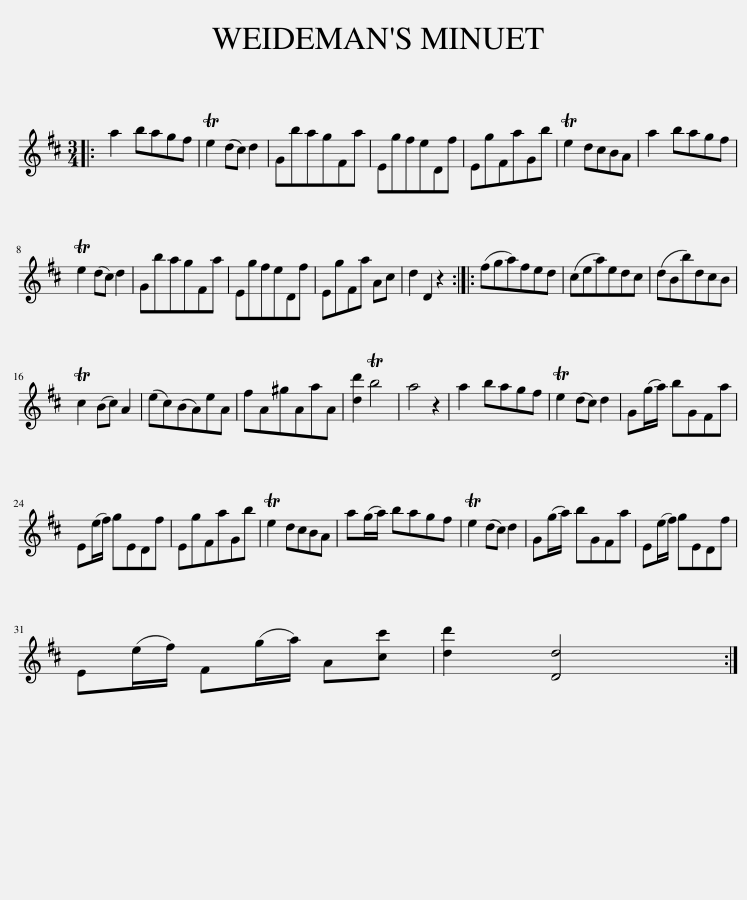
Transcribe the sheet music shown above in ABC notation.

X:1
L:1/8
M:3/4
I:linebreak $
K:D
V:1 treble
V:1
|: a2 bagf | Te2 (dc) d2 | GbagFa | EgfeDf | EgFaGb | %5
 Te2 dcBA | a2 bagf |$ Te2 (dc) d2 | GbagFa | EgfeDf | %10
 EgFa Ac | d2 D2 z2 :: (fga)fed | (cea)edc | (dBb)dcB |$ %15
 Tc2 (Bc) A2 | (ec)(BA)eA | fA^gAaA | [dd']2 Tb4 | a4 z2 | %20
 a2 bagf | Te2 (dc) d2 | G(g/a/) bGFa |$ E(e/f/) gEDf | EgFaGb | %25
 Te2 dcBA | a(g/a/) bagf | Te2 (dc) d2 | G(g/a/) bGFa | E(e/f/) gEDf |$ %30
 E(e/f/) F(g/a/) A[cc'] | [dd']2 [Dd]4 :| %32
